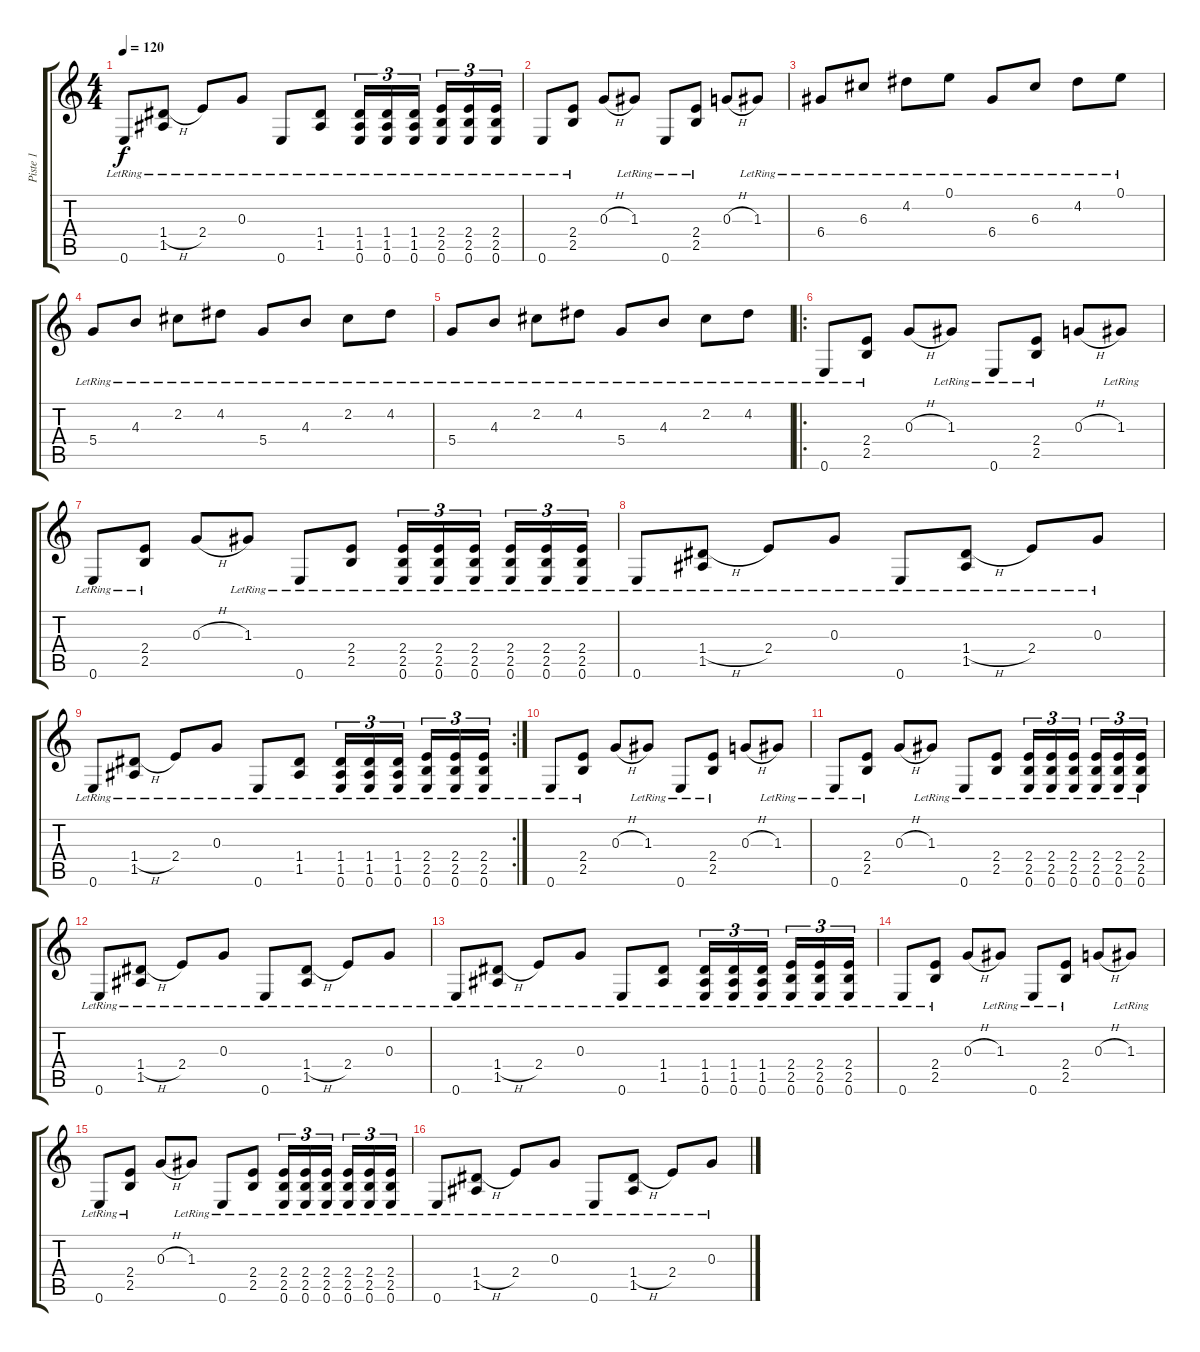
\track ("Piste 1" "Piste 1") {instrument acousticguitarnylon}
\staff {score tabs}
\tuning (E4 B3 G3 D3 A2 E2) {hide}
\ts (4 4)
\tempo 120
\clef g2
\ks c
0.6{lr}.8{dy f} (1.4{h} 1.5{lr}).8 2.4{lr}.8 0.3{lr}.8 0.6{lr}.8 (1.4{lr} 1.5{lr}).8 (1.4{lr} 1.5{lr} 0.6{lr}).16{tu (3 2)} (1.4{lr} 1.5{lr} 0.6{lr}).16{tu (3 2)} (1.4{lr} 1.5{lr} 0.6{lr}).16{tu (3 2)} (2.4{lr} 2.5{lr} 0.6{lr}).16{tu (3 2)} (2.4{lr} 2.5{lr} 0.6{lr}).16{tu (3 2)} (2.4{lr} 2.5{lr} 0.6{lr}).16{tu (3 2)} |
0.6{lr}.8 (2.4{lr} 2.5{lr}).8 0.3{h}.8 1.3{lr}.8 0.6{lr}.8 (2.4{lr} 2.5{lr}).8 0.3{h}.8 1.3{lr}.8 |
6.4{lr}.8 6.3{lr}.8 4.2{lr}.8 0.1{lr}.8 6.4{lr}.8 6.3{lr}.8 4.2{lr}.8 0.1{lr}.8 |
5.4{lr}.8 4.3{lr}.8 2.2{lr}.8 4.2{lr}.8 5.4{lr}.8 4.3{lr}.8 2.2{lr}.8 4.2{lr}.8 |
5.4{lr}.8 4.3{lr}.8 2.2{lr}.8 4.2{lr}.8 5.4{lr}.8 4.3{lr}.8 2.2{lr}.8 4.2{lr}.8 |
\ro
0.6{lr}.8 (2.4{lr} 2.5{lr}).8 0.3{h}.8 1.3{lr}.8 0.6{lr}.8 (2.4{lr} 2.5{lr}).8 0.3{h}.8 1.3{lr}.8 |
0.6{lr}.8 (2.4{lr} 2.5{lr}).8 0.3{h}.8 1.3{lr}.8 0.6{lr}.8 (2.4{lr} 2.5{lr}).8 (2.4{lr} 2.5{lr} 0.6{lr}).16{tu (3 2)} (2.4{lr} 2.5{lr} 0.6{lr}).16{tu (3 2)} (2.4{lr} 2.5{lr} 0.6{lr}).16{tu (3 2)} (2.4{lr} 2.5{lr} 0.6{lr}).16{tu (3 2)} (2.4{lr} 2.5{lr} 0.6{lr}).16{tu (3 2)} (2.4{lr} 2.5{lr} 0.6{lr}).16{tu (3 2)} |
0.6{lr}.8 (1.4{h} 1.5{lr}).8 2.4{lr}.8 0.3{lr}.8 0.6{lr}.8 (1.4{h} 1.5{lr}).8 2.4{lr}.8 0.3{lr}.8 |
\rc 2
0.6{lr}.8 (1.4{h} 1.5{lr}).8 2.4{lr}.8 0.3{lr}.8 0.6{lr}.8 (1.4{lr} 1.5{lr}).8 (1.4{lr} 1.5{lr} 0.6{lr}).16{tu (3 2)} (1.4{lr} 1.5{lr} 0.6{lr}).16{tu (3 2)} (1.4{lr} 1.5{lr} 0.6{lr}).16{tu (3 2)} (2.4{lr} 2.5{lr} 0.6{lr}).16{tu (3 2)} (2.4{lr} 2.5{lr} 0.6{lr}).16{tu (3 2)} (2.4{lr} 2.5{lr} 0.6{lr}).16{tu (3 2)} |
0.6{lr}.8 (2.4{lr} 2.5{lr}).8 0.3{h}.8 1.3{lr}.8 0.6{lr}.8 (2.4{lr} 2.5{lr}).8 0.3{h}.8 1.3{lr}.8 |
0.6{lr}.8 (2.4{lr} 2.5{lr}).8 0.3{h}.8 1.3{lr}.8 0.6{lr}.8 (2.4{lr} 2.5{lr}).8 (2.4{lr} 2.5{lr} 0.6{lr}).16{tu (3 2)} (2.4{lr} 2.5{lr} 0.6{lr}).16{tu (3 2)} (2.4{lr} 2.5{lr} 0.6{lr}).16{tu (3 2)} (2.4{lr} 2.5{lr} 0.6{lr}).16{tu (3 2)} (2.4{lr} 2.5{lr} 0.6{lr}).16{tu (3 2)} (2.4{lr} 2.5{lr} 0.6{lr}).16{tu (3 2)} |
0.6{lr}.8 (1.4{h} 1.5{lr}).8 2.4{lr}.8 0.3{lr}.8 0.6{lr}.8 (1.4{h} 1.5{lr}).8 2.4{lr}.8 0.3{lr}.8 |
0.6{lr}.8 (1.4{h} 1.5{lr}).8 2.4{lr}.8 0.3{lr}.8 0.6{lr}.8 (1.4{lr} 1.5{lr}).8 (1.4{lr} 1.5{lr} 0.6{lr}).16{tu (3 2)} (1.4{lr} 1.5{lr} 0.6{lr}).16{tu (3 2)} (1.4{lr} 1.5{lr} 0.6{lr}).16{tu (3 2)} (2.4{lr} 2.5{lr} 0.6{lr}).16{tu (3 2)} (2.4{lr} 2.5{lr} 0.6{lr}).16{tu (3 2)} (2.4{lr} 2.5{lr} 0.6{lr}).16{tu (3 2)} |
0.6{lr}.8 (2.4{lr} 2.5{lr}).8 0.3{h}.8 1.3{lr}.8 0.6{lr}.8 (2.4{lr} 2.5{lr}).8 0.3{h}.8 1.3{lr}.8 |
0.6{lr}.8 (2.4{lr} 2.5{lr}).8 0.3{h}.8 1.3{lr}.8 0.6{lr}.8 (2.4{lr} 2.5{lr}).8 (2.4{lr} 2.5{lr} 0.6{lr}).16{tu (3 2)} (2.4{lr} 2.5{lr} 0.6{lr}).16{tu (3 2)} (2.4{lr} 2.5{lr} 0.6{lr}).16{tu (3 2)} (2.4{lr} 2.5{lr} 0.6{lr}).16{tu (3 2)} (2.4{lr} 2.5{lr} 0.6{lr}).16{tu (3 2)} (2.4{lr} 2.5{lr} 0.6{lr}).16{tu (3 2)} |
0.6{lr}.8 (1.4{h} 1.5{lr}).8 2.4{lr}.8 0.3{lr}.8 0.6{lr}.8 (1.4{h} 1.5{lr}).8 2.4{lr}.8 0.3{lr}.8
